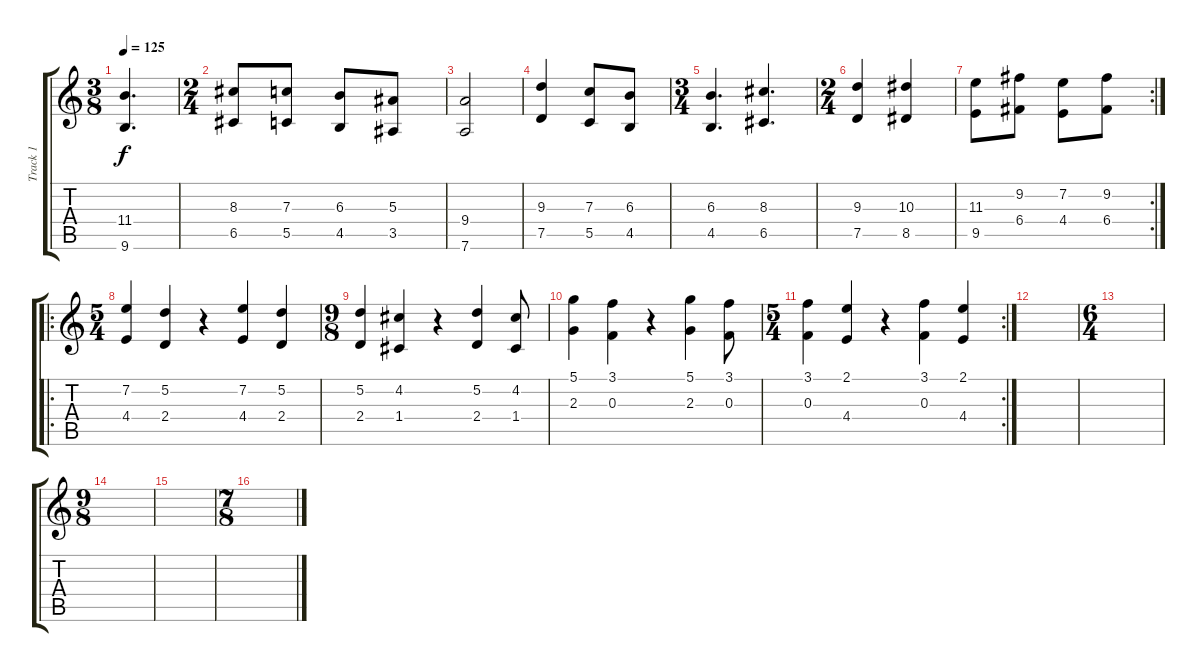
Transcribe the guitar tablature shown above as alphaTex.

\track ("Track 1" "Track 1") {instrument distortionguitar}
\staff {score tabs}
\tuning (D4 A3 F3 C3 G2 D2) {hide}
\ts (3 8)
\tempo 125
\clef g2
\ks c
(11.4 9.6).4{d dy f} |
\ts (2 4)
(8.3 6.5).8 (7.3 5.5).8 (6.3 4.5).8 (5.3 3.5).8 |
(9.4 7.6).2 |
(9.3 7.5).4 (7.3 5.5).8 (6.3 4.5).8 |
\ts (3 4)
(6.3 4.5).4{d} (8.3 6.5).4{d} |
\ts (2 4)
(9.3 7.5).4 (10.3 8.5).4 |
\rc 2
(11.3 9.5).8 (9.2 6.4).8 (7.2 4.4).8 (9.2 6.4).8 |
\ro
\ts (5 4)
(7.2 4.4).4 (5.2 2.4).4 r.4 (7.2 4.4).4 (5.2 2.4).4 |
\ts (9 8)
(5.2 2.4).4 (4.2 1.4).4 r.4 (5.2 2.4).4 (4.2 1.4).8 |
(5.1 2.3).4 (3.1 0.3).4 r.4 (5.1 2.3).4 (3.1 0.3).8 |
\rc 2
\ts (5 4)
(3.1 0.3).4 (2.1 4.4).4 r.4 (3.1 0.3).4 (2.1 4.4).4 |
|
\ts (6 4)
|
\ts (9 8)
|
|
\ts (7 8)
